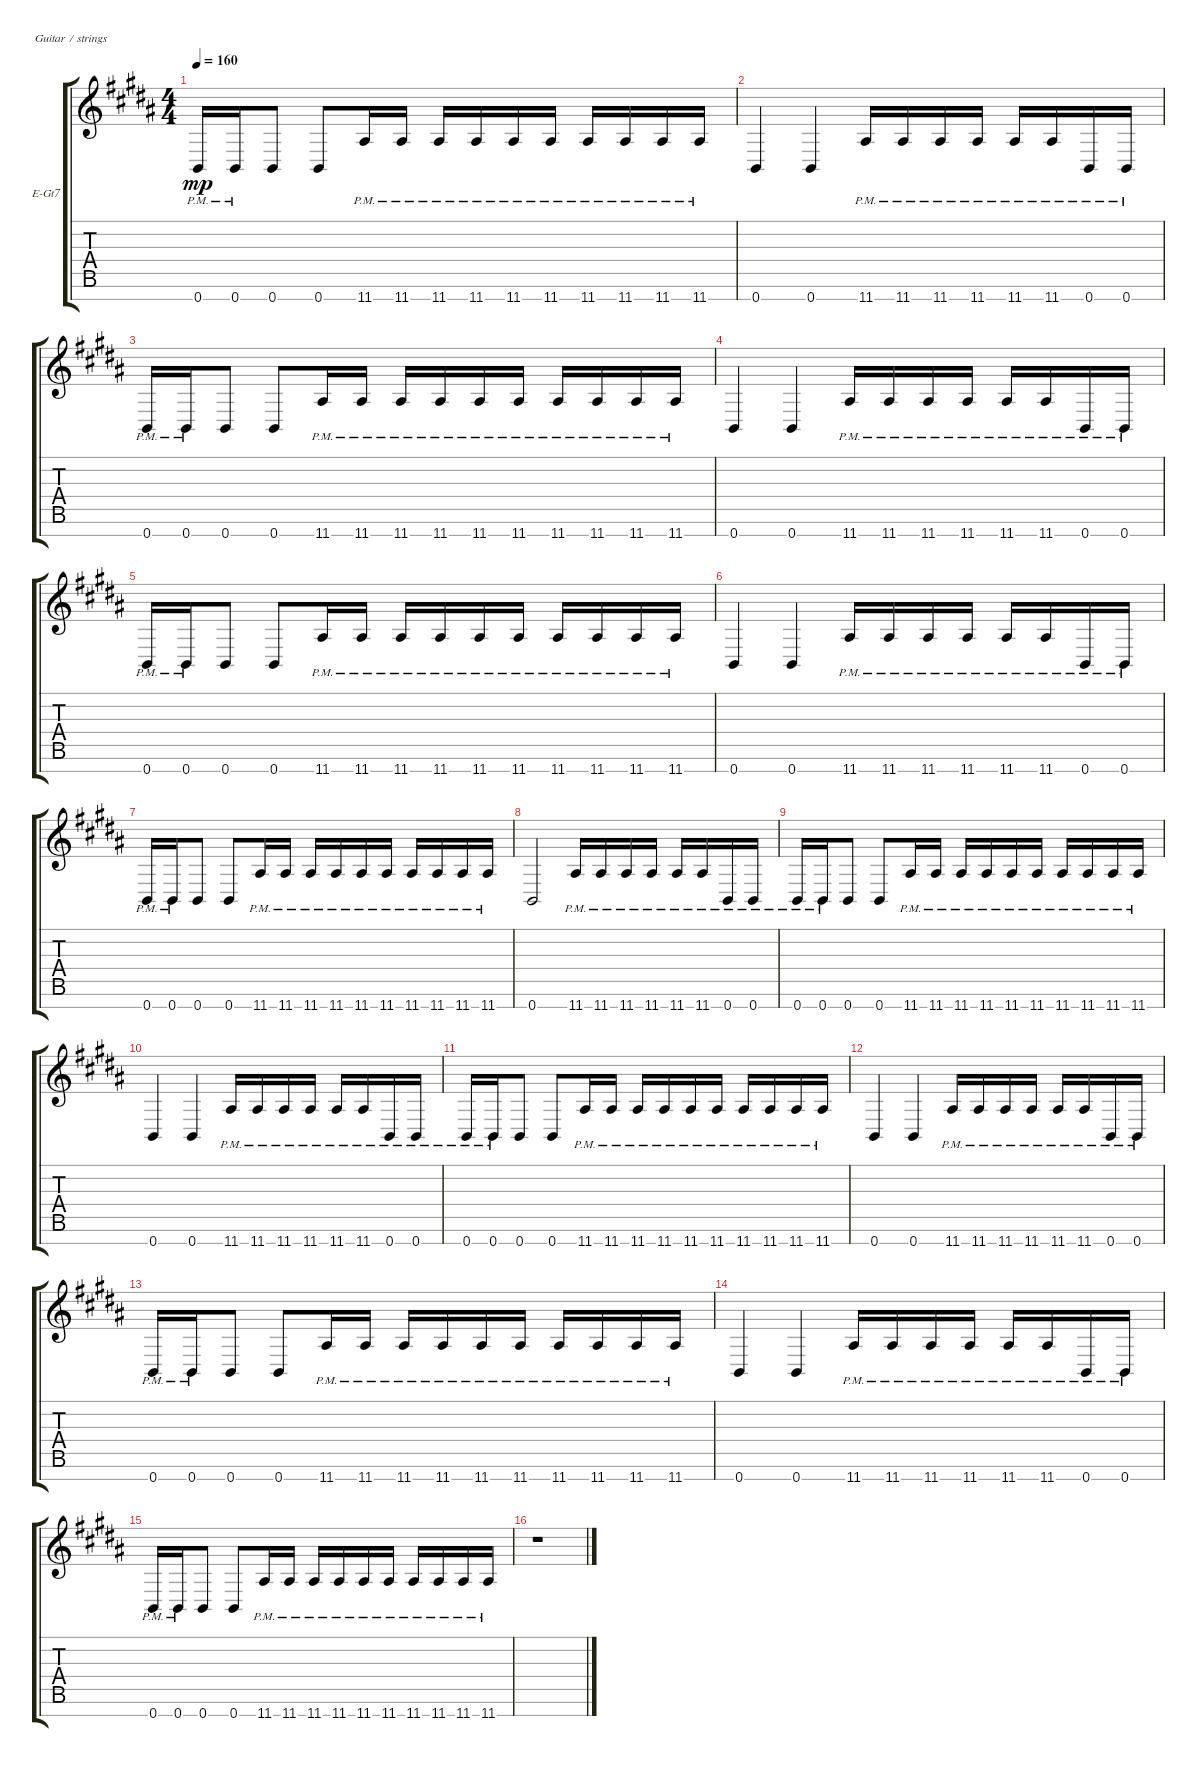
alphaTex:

\defaultSystemsLayout 4
\bracketExtendMode groupsimilarinstruments
\firstSystemTrackNameOrientation horizontal
\otherSystemsTrackNameOrientation horizontal
\track ("Rhythm" "E-Gt7") {instrument distortionguitar}
\staff {score tabs}
\tuning (E4 B3 G3 D3 A2 E2 B1)
\ts (4 4)
\tempo 160
\clef g2
\ks b
0.7{pm}.16{dy mp} 0.7{pm}.16 0.7.8 0.7.8 11.7{pm}.16 11.7{pm}.16 11.7{pm}.16 11.7{pm}.16 11.7{pm}.16 11.7{pm}.16 11.7{pm}.16 11.7{pm}.16 11.7{pm}.16 11.7{pm}.16 |
0.7.4 0.7.4 11.7{pm}.16 11.7{pm}.16 11.7{pm}.16 11.7{pm}.16 11.7{pm}.16 11.7{pm}.16 0.7{pm}.16 0.7{pm}.16 |
0.7{pm}.16 0.7{pm}.16 0.7.8 0.7.8 11.7{pm}.16 11.7{pm}.16 11.7{pm}.16 11.7{pm}.16 11.7{pm}.16 11.7{pm}.16 11.7{pm}.16 11.7{pm}.16 11.7{pm}.16 11.7{pm}.16 |
0.7.4 0.7.4 11.7{pm}.16 11.7{pm}.16 11.7{pm}.16 11.7{pm}.16 11.7{pm}.16 11.7{pm}.16 0.7{pm}.16 0.7{pm}.16 |
0.7{pm}.16 0.7{pm}.16 0.7.8 0.7.8 11.7{pm}.16 11.7{pm}.16 11.7{pm}.16 11.7{pm}.16 11.7{pm}.16 11.7{pm}.16 11.7{pm}.16 11.7{pm}.16 11.7{pm}.16 11.7{pm}.16 |
0.7.4 0.7.4 11.7{pm}.16 11.7{pm}.16 11.7{pm}.16 11.7{pm}.16 11.7{pm}.16 11.7{pm}.16 0.7{pm}.16 0.7{pm}.16 |
0.7{pm}.16 0.7{pm}.16 0.7.8 0.7.8 11.7{pm}.16 11.7{pm}.16 11.7{pm}.16 11.7{pm}.16 11.7{pm}.16 11.7{pm}.16 11.7{pm}.16 11.7{pm}.16 11.7{pm}.16 11.7{pm}.16 |
0.7.2 11.7{pm}.16 11.7{pm}.16 11.7{pm}.16 11.7{pm}.16 11.7{pm}.16 11.7{pm}.16 0.7{pm}.16 0.7{pm}.16 |
0.7{pm}.16 0.7{pm}.16 0.7.8 0.7.8 11.7{pm}.16 11.7{pm}.16 11.7{pm}.16 11.7{pm}.16 11.7{pm}.16 11.7{pm}.16 11.7{pm}.16 11.7{pm}.16 11.7{pm}.16 11.7{pm}.16 |
0.7.4 0.7.4 11.7{pm}.16 11.7{pm}.16 11.7{pm}.16 11.7{pm}.16 11.7{pm}.16 11.7{pm}.16 0.7{pm}.16 0.7{pm}.16 |
0.7{pm}.16 0.7{pm}.16 0.7.8 0.7.8 11.7{pm}.16 11.7{pm}.16 11.7{pm}.16 11.7{pm}.16 11.7{pm}.16 11.7{pm}.16 11.7{pm}.16 11.7{pm}.16 11.7{pm}.16 11.7{pm}.16 |
0.7.4 0.7.4 11.7{pm}.16 11.7{pm}.16 11.7{pm}.16 11.7{pm}.16 11.7{pm}.16 11.7{pm}.16 0.7{pm}.16 0.7{pm}.16 |
0.7{pm}.16 0.7{pm}.16 0.7.8 0.7.8 11.7{pm}.16 11.7{pm}.16 11.7{pm}.16 11.7{pm}.16 11.7{pm}.16 11.7{pm}.16 11.7{pm}.16 11.7{pm}.16 11.7{pm}.16 11.7{pm}.16 |
0.7.4 0.7.4 11.7{pm}.16 11.7{pm}.16 11.7{pm}.16 11.7{pm}.16 11.7{pm}.16 11.7{pm}.16 0.7{pm}.16 0.7{pm}.16 |
0.7{pm}.16 0.7{pm}.16 0.7.8 0.7.8 11.7{pm}.16 11.7{pm}.16 11.7{pm}.16 11.7{pm}.16 11.7{pm}.16 11.7{pm}.16 11.7{pm}.16 11.7{pm}.16 11.7{pm}.16 11.7{pm}.16 |
r.1
